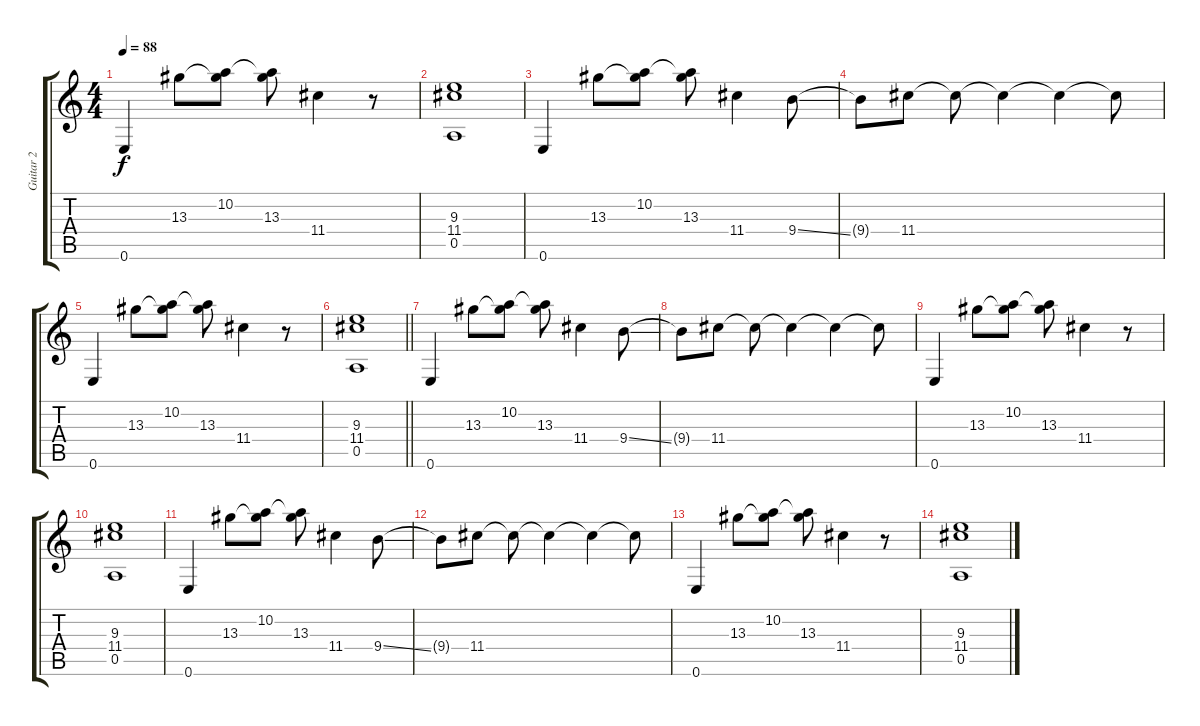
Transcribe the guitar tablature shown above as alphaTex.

\track ("Guitar 2" "Guitar 2") {instrument electricguitarjazz}
\staff {score tabs}
\tuning (E4 B3 G3 D3 A2 E2) {hide}
\ts (4 4)
\tempo 88
\clef g2
\ks c
0.6.4{dy f} 13.3.8 (10.2 13.3{t}).8 (10.2{t} 13.3).8 11.4.4 r.8 |
(9.3 11.4 0.5).1 |
0.6.4 13.3.8 (10.2 13.3{t}).8 (10.2{t} 13.3).8 11.4.4 9.4{ss}.8 |
9.4{t}.8 11.4.8 11.4{t}.8 11.4{t}.4 11.4{t}.4 11.4{t}.8 |
0.6.4 13.3.8 (10.2 13.3{t}).8 (10.2{t} 13.3).8 11.4.4 r.8 |
\barLineRight lightlight
(9.3 11.4 0.5).1 |
0.6.4 13.3.8 (10.2 13.3{t}).8 (10.2{t} 13.3).8 11.4.4 9.4{ss}.8 |
9.4{t}.8 11.4.8 11.4{t}.8 11.4{t}.4 11.4{t}.4 11.4{t}.8 |
0.6.4 13.3.8 (10.2 13.3{t}).8 (10.2{t} 13.3).8 11.4.4 r.8 |
(9.3 11.4 0.5).1 |
0.6.4 13.3.8 (10.2 13.3{t}).8 (10.2{t} 13.3).8 11.4.4 9.4{ss}.8 |
9.4{t}.8 11.4.8 11.4{t}.8 11.4{t}.4 11.4{t}.4 11.4{t}.8 |
0.6.4 13.3.8 (10.2 13.3{t}).8 (10.2{t} 13.3).8 11.4.4 r.8 |
(9.3 11.4 0.5).1
